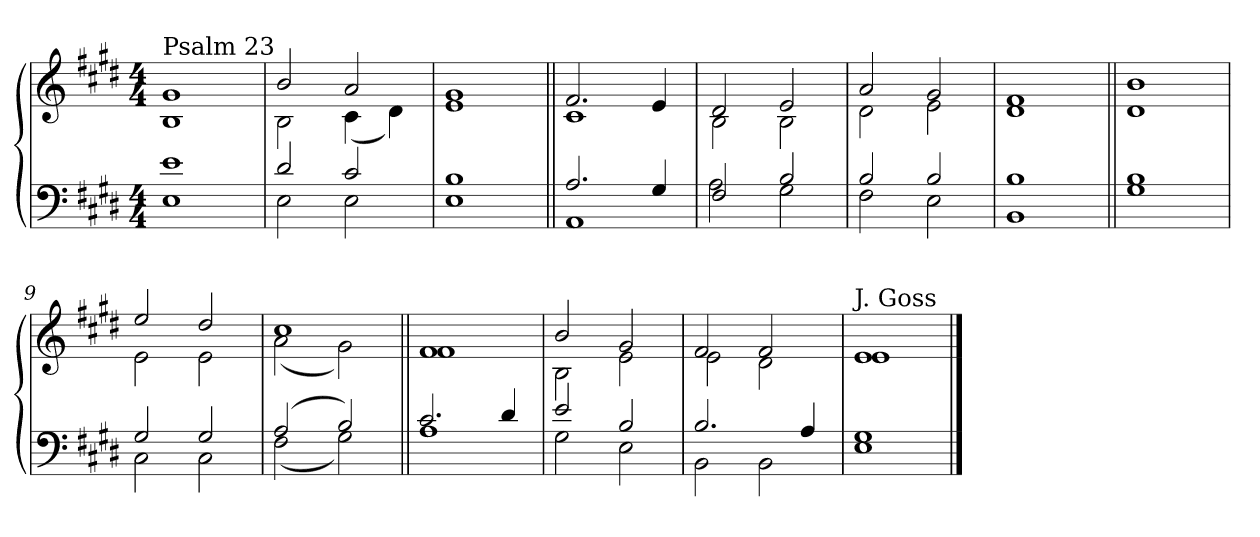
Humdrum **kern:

**kern	**kern
*part2	*part1
*staff2	*staff1
*clefF4	*clefG2
*k[f#c#g#d#]	*k[f#c#g#d#]
*E:	*E:
*M4/4	*M4/4
=1	=1
*^	*^
!	!	!LO:TX:a:t=Psalm 23	!
1e	1E	1g#	1B
=2	=2	=2	=2
2d#/	2E\	2b/	2B\
2c#/	2E\	2a/	(<4c#\
.	.	.	4d#\)
=3	=3	=3	=3
1B	1E	1g#	1e
=4||	=4||	=4||	=4||
2.A/	1AA	2.f#/	1c#
4G#/	.	4e/	.
=5	=5	=5	=5
2F#/	2A\	2d#/	2B\
2B/	2G#\	2e/	2B\
=6	=6	=6	=6
2B/	2F#\	2a/	2d#\
2B/	2E\	2g#/	2e\
=7	=7	=7	=7
1B	1BB	1f#	1d#
=8||	=8||	=8||	=8||
1B	1G#	1b	1d#
=9	=9	=9	=9
2G#/	2C#\	2ee/	2e\
2G#/	2C#\	2dd#/	2e\
=10	=10	=10	=10
(>2A/	(<2F#\	1cc#	(<2a\
2B/)	2G#\)	.	2g#\)
=11||	=11||	=11||	=11||
2.c#/	1A	1f#	1f#
4d#/	.	.	.
=12	=12	=12	=12
2e/	2G#\	2b/	2B\
2B/	2E\	2g#/	2e\
=13	=13	=13	=13
2.B/	2BB\	2f#/	2e\
.	2BB\	2f#/	2d#\
4A/	.	.	.
=14	=14	=14	=14
!	!	!LO:TX:a:t=J. Goss	!
1G#	1E	1e	1e
*v	*v	*	*
*	*v	*v
==	==
*-	*-
